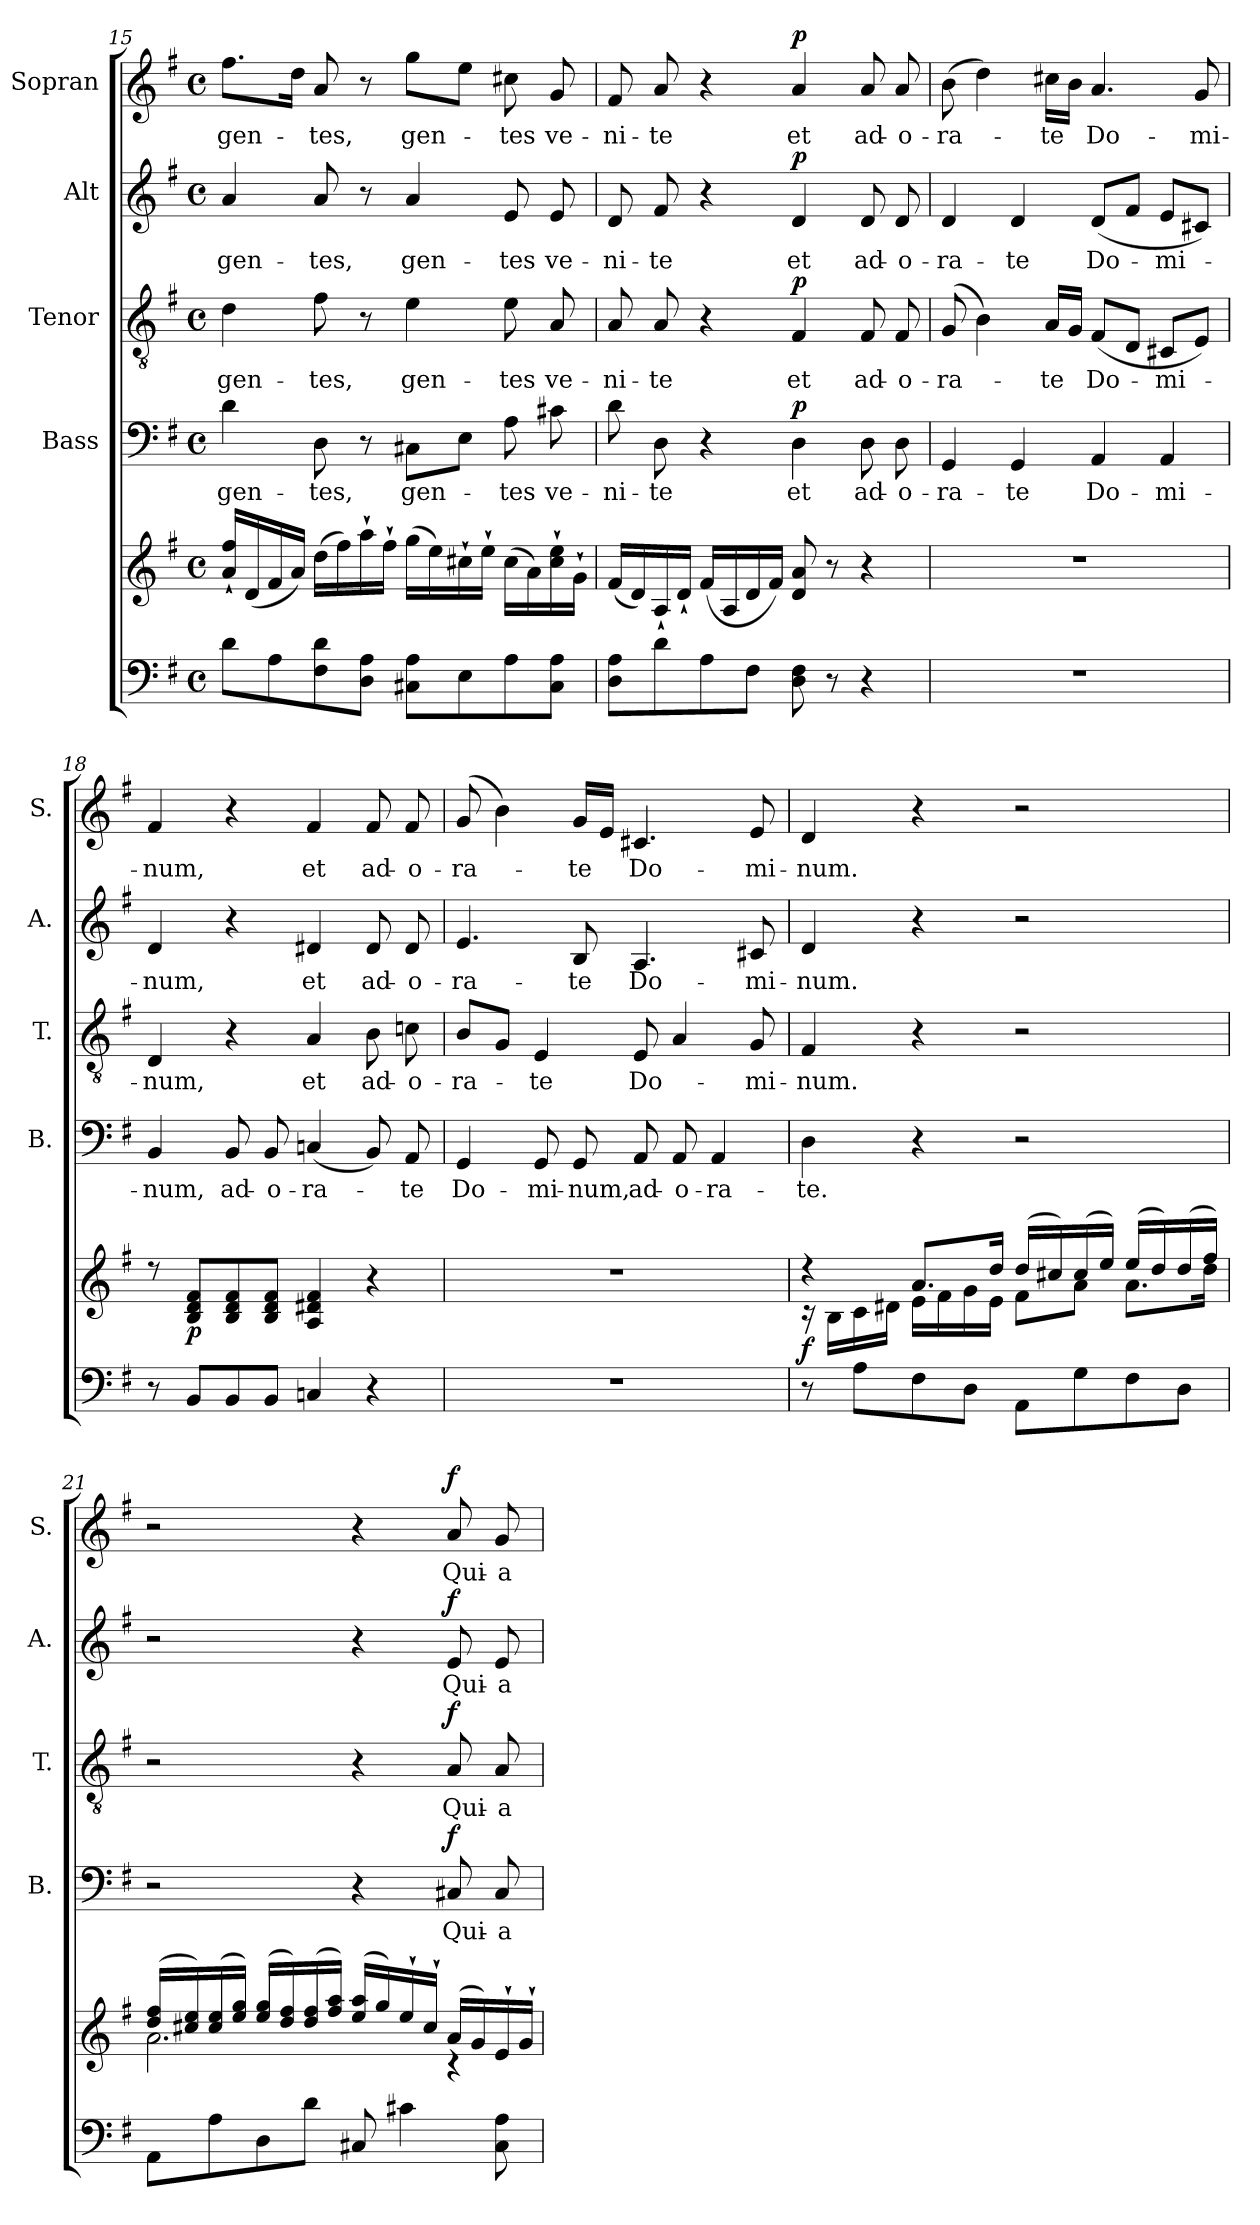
**kern	**kern	**dynam	**kern	**text	**dynam	**kern	**text	**dynam	**kern	**text	**dynam	**kern	**text	**dynam
*part5	*part5	*part5	*part4	*part4	*part4	*part3	*part3	*part3	*part2	*part2	*part2	*part1	*part1	*part1
*staff6	*staff5	*staff5/6	*staff4	*staff4	*staff4	*staff3	*staff3	*staff3	*staff2	*staff2	*staff2	*staff1	*staff1	*staff1
*	*	*	*I"Bass	*	*	*I"Tenor	*	*	*I"Alt	*	*	*I"Sopran	*	*
*	*	*	*I'B.	*	*	*I'T.	*	*	*I'A.	*	*	*I'S.	*	*
*clefF4	*clefG2	*	*clefF4	*	*	*clefGv2	*	*	*clefG2	*	*	*clefG2	*	*
*k[f#]	*k[f#]	*	*k[f#]	*	*	*k[f#]	*	*	*k[f#]	*	*	*k[f#]	*	*
*G:	*G:	*	*G:	*	*	*G:	*	*	*G:	*	*	*G:	*	*
*M4/4	*M4/4	*	*M4/4	*	*	*M4/4	*	*	*M4/4	*	*	*M4/4	*	*
*met(c)	*met(c)	*	*met(c)	*	*	*met(c)	*	*	*met(c)	*	*	*met(c)	*	*
=15	=15	=15	=15	=15	=15	=15	=15	=15	=15	=15	=15	=15	=15	=15
!	!	!	!	!LO:LY:b	!	!	!LO:LY:b	!	!	!LO:LY:b	!	!	!LO:LY:b	!
8d\L	16a/`< 16ff#/`<LL	.	4d\	gen-	.	4d\	gen-	.	4a/	gen-	.	8.ff#\L	gen-	.
.	(<16d/	.	.	.	.	.	.	.	.	.	.	.	.	.
8A\	16f#/	.	.	.	.	.	.	.	.	.	.	.	.	.
.	16a/JJ)	.	.	.	.	.	.	.	.	.	.	16dd\Jk	.	.
!	!	!	!	!LO:LY:b	!	!	!LO:LY:b	!	!	!LO:LY:b	!	!	!LO:LY:b	!
8F#\ 8d\	(>16dd\LL	.	8D\	-tes,	.	8f#\	-tes,	.	8a/	-tes,	.	8a/	-tes,	.
.	16ff#\)	.	.	.	.	.	.	.	.	.	.	.	.	.
8D\ 8A\J	16aa`>\	.	8r	.	.	8r	.	.	8r	.	.	8r	.	.
.	16ff#`>\JJ	.	.	.	.	.	.	.	.	.	.	.	.	.
!	!	!	!	!LO:LY:b	!	!	!LO:LY:b	!	!	!LO:LY:b	!	!	!LO:LY:b	!
8C#X\ 8A\L	(>16gg\LL	.	8C#X\L	gen-	.	4e\	gen-	.	4a/	gen-	.	8gg\L	gen-	.
.	16ee\)	.	.	.	.	.	.	.	.	.	.	.	.	.
8E\	16cc#X`>\	.	8E\J	.	.	.	.	.	.	.	.	8ee\J	.	.
.	16ee`>\JJ	.	.	.	.	.	.	.	.	.	.	.	.	.
!	!	!	!	!LO:LY:b	!	!	!LO:LY:b	!	!	!LO:LY:b	!	!	!LO:LY:b	!
8A\	(>16cc#\LL	.	8A\	-tes	.	8e\	-tes	.	8e/	-tes	.	8cc#X\	-tes	.
.	16a\)	.	.	.	.	.	.	.	.	.	.	.	.	.
!	!	!	!	!LO:LY:b	!	!	!LO:LY:b	!	!	!LO:LY:b	!	!	!LO:LY:b	!
8C#\ 8A\J	16cc#\`> 16ee\`>	.	8c#X\	ve-	.	8A/	ve-	.	8e/	ve-	.	8g/	ve-	.
.	16g`>\JJ	.	.	.	.	.	.	.	.	.	.	.	.	.
=16	=16	=16	=16	=16	=16	=16	=16	=16	=16	=16	=16	=16	=16	=16
!	!	!	!	!LO:LY:b	!	!	!LO:LY:b	!	!	!LO:LY:b	!	!	!LO:LY:b	!
8D\ 8A\L	(<16f#/LL	.	8d\	-ni-	.	8A/	-ni-	.	8d/	-ni-	.	8f#/	-ni-	.
.	16d/)	.	.	.	.	.	.	.	.	.	.	.	.	.
!	!	!	!	!LO:LY:b	!	!	!LO:LY:b	!	!	!LO:LY:b	!	!	!LO:LY:b	!
8d\	16A`</	.	8D\	-te	.	8A/	-te	.	8f#/	-te	.	8a/	-te	.
.	16d`</JJ	.	.	.	.	.	.	.	.	.	.	.	.	.
8A\	(<16f#/LL	.	4r	.	.	4r	.	.	4r	.	.	4r	.	.
.	16A/	.	.	.	.	.	.	.	.	.	.	.	.	.
8F#\J	16d/	.	.	.	.	.	.	.	.	.	.	.	.	.
.	16f#/JJ)	.	.	.	.	.	.	.	.	.	.	.	.	.
!	!	!	!	!LO:LY:b	!LO:DY:a	!	!LO:LY:b	!LO:DY:a	!	!LO:LY:b	!LO:DY:a	!	!LO:LY:b	!LO:DY:a
8D\ 8F#\	8d/ 8a/	.	4D\	et	p	4F#/	et	p	4d/	et	p	4a/	et	p
8r	8r	.	.	.	.	.	.	.	.	.	.	.	.	.
!	!	!	!	!LO:LY:b	!	!	!LO:LY:b	!	!	!LO:LY:b	!	!	!LO:LY:b	!
4r	4r	.	8D\	ad-	.	8F#/	ad-	.	8d/	ad-	.	8a/	ad-	.
!	!	!	!	!LO:LY:b	!	!	!LO:LY:b	!	!	!LO:LY:b	!	!	!LO:LY:b	!
.	.	.	8D\	-o-	.	8F#/	-o-	.	8d/	-o-	.	8a/	-o-	.
!!LO:LB:g=z
=17	=17	=17	=17	=17	=17	=17	=17	=17	=17	=17	=17	=17	=17	=17
!	!	!	!	!LO:LY:b	!	!	!LO:LY:b	!	!	!LO:LY:b	!	!	!LO:LY:b	!
1r	1r	.	4GG/	-ra-	.	(8G/	-ra-	.	4d/	-ra-	.	(>8b\	-ra-	.
.	.	.	.	.	.	4B\)	.	.	.	.	.	4dd\)	.	.
!	!	!	!	!LO:LY:b	!	!	!	!	!	!LO:LY:b	!	!	!	!
.	.	.	4GG/	-te	.	.	.	.	4d/	-te	.	.	.	.
!	!	!	!	!	!	!	!LO:LY:b	!	!	!	!	!	!LO:LY:b	!
.	.	.	.	.	.	16A/LL	-te	.	.	.	.	16cc#X\LL	-te	.
.	.	.	.	.	.	16G/JJ	.	.	.	.	.	16b\JJ	.	.
!	!	!	!	!LO:LY:b	!	!	!LO:LY:b	!	!	!LO:LY:b	!	!	!LO:LY:b	!
.	.	.	4AA/	Do-	.	(>8F#/L	Do-	.	(>8d/L	Do-	.	4.a/	Do-	.
.	.	.	.	.	.	8D/J	.	.	8f#/J	.	.	.	.	.
!	!	!	!	!LO:LY:b	!	!	!LO:LY:b	!	!	!LO:LY:b	!	!	!	!
.	.	.	4AA/	-mi-	.	8C#X/L	-mi-	.	8e/L	-mi-	.	.	.	.
!	!	!	!	!	!	!	!	!	!	!	!	!	!LO:LY:b	!
.	.	.	.	.	.	8E/J)	.	.	8c#X/J)	.	.	8g/	-mi-	.
=18	=18	=18	=18	=18	=18	=18	=18	=18	=18	=18	=18	=18	=18	=18
!	!	!	!	!LO:LY:b	!	!	!LO:LY:b	!	!	!LO:LY:b	!	!	!LO:LY:b	!
8r	8rcc	.	4BB/	-num,	.	4D/	-num,	.	4d/	-num,	.	4f#/	-num,	.
!	!	!LO:DY:b	!	!	!	!	!	!	!	!	!	!	!	!
8BB/L	8B/ 8d/ 8f#/L	p	.	.	.	.	.	.	.	.	.	.	.	.
!	!	!	!	!LO:LY:b	!	!	!	!	!	!	!	!	!	!
8BB/	8B/ 8d/ 8f#/	.	8BB/	ad-	.	4r	.	.	4r	.	.	4r	.	.
!	!	!	!	!LO:LY:b	!	!	!	!	!	!	!	!	!	!
8BB/J	8B/ 8d/ 8f#/J	.	8BB/	-o-	.	.	.	.	.	.	.	.	.	.
!	!	!	!	!LO:LY:b	!	!	!LO:LY:b	!	!	!LO:LY:b	!	!	!LO:LY:b	!
4Cn/	4A/ 4d#X/ 4f#/	.	(<4Cn/	-ra-	.	4A/	et	.	4d#X/	et	.	4f#/	et	.
!	!	!	!	!	!	!	!LO:LY:b	!	!	!LO:LY:b	!	!	!LO:LY:b	!
4r	4r	.	8BB/)	.	.	8B\	ad-	.	8d#/	ad-	.	8f#/	ad-	.
!	!	!	!	!LO:LY:b	!	!	!LO:LY:b	!	!	!LO:LY:b	!	!	!LO:LY:b	!
.	.	.	8AA/	-te	.	8cn\	-o-	.	8d#/	-o-	.	8f#/	-o-	.
=19	=19	=19	=19	=19	=19	=19	=19	=19	=19	=19	=19	=19	=19	=19
!	!	!	!	!LO:LY:b	!	!	!LO:LY:b	!	!	!LO:LY:b	!	!	!LO:LY:b	!
1r	1r	.	4GG/	Do-	.	8B/L	-ra-	.	4.e/	-ra-	.	(8g/	-ra-	.
.	.	.	.	.	.	8G/J	.	.	.	.	.	4b\)	.	.
!	!	!	!	!LO:LY:b	!	!	!LO:LY:b	!	!	!	!	!	!	!
.	.	.	8GG/	-mi-	.	4E/	-te	.	.	.	.	.	.	.
!	!	!	!	!LO:LY:b	!	!	!	!	!	!LO:LY:b	!	!	!LO:LY:b	!
.	.	.	8GG/	-num,	.	.	.	.	8B/	-te	.	16g/LL	-te	.
.	.	.	.	.	.	.	.	.	.	.	.	16e/JJ	.	.
!	!	!	!	!LO:LY:b	!	!	!LO:LY:b	!	!	!LO:LY:b	!	!	!LO:LY:b	!
.	.	.	8AA/	ad-	.	8E/	Do-	.	4.A/	Do-	.	4.c#X/	Do-	.
!	!	!	!	!LO:LY:b	!	!	!	!	!	!	!	!	!	!
.	.	.	8AA/	-o-	.	4A/	.	.	.	.	.	.	.	.
!	!	!	!	!LO:LY:b	!	!	!	!	!	!	!	!	!	!
.	.	.	4AA/	-ra-	.	.	.	.	.	.	.	.	.	.
!	!	!	!	!	!	!	!LO:LY:b	!	!	!LO:LY:b	!	!	!LO:LY:b	!
.	.	.	.	.	.	8G/	-mi-	.	8c#X/	-mi-	.	8e/	-mi-	.
=20	=20	=20	=20	=20	=20	=20	=20	=20	=20	=20	=20	=20	=20	=20
*	*^	*	*	*	*	*	*	*	*	*	*	*	*	*
!	!	!	!LO:DY:b	!	!LO:LY:b	!	!	!LO:LY:b	!	!	!LO:LY:b	!	!	!LO:LY:b	!
8r	4rdd	16rc	f	4D\	-te.	.	4F#/	-num.	.	4d/	-num.	.	4d/	-num.	.
.	.	16B\LL	.	.	.	.	.	.	.	.	.	.	.	.	.
8A\L	.	16c\	.	.	.	.	.	.	.	.	.	.	.	.	.
.	.	16d#X\JJ	.	.	.	.	.	.	.	.	.	.	.	.	.
8F#\	8.a/L	16e\LL	.	4r	.	.	4r	.	.	4r	.	.	4r	.	.
.	.	16f#\	.	.	.	.	.	.	.	.	.	.	.	.	.
8D\J	.	16g\	.	.	.	.	.	.	.	.	.	.	.	.	.
.	16dd/Jk	16e\JJ	.	.	.	.	.	.	.	.	.	.	.	.	.
8AA\L	(>16dd/LL	8f#\L	.	2r	.	.	2r	.	.	2r	.	.	2r	.	.
.	16cc#X/)	.	.	.	.	.	.	.	.	.	.	.	.	.	.
8G\	(>16cc#/	8a\J	.	.	.	.	.	.	.	.	.	.	.	.	.
.	16ee/JJ)	.	.	.	.	.	.	.	.	.	.	.	.	.	.
8F#\	(>16ee/LL	8.a\L	.	.	.	.	.	.	.	.	.	.	.	.	.
.	16dd/)	.	.	.	.	.	.	.	.	.	.	.	.	.	.
8D\J	(>16dd/	.	.	.	.	.	.	.	.	.	.	.	.	.	.
.	16ff#/JJ)	16dd\Jk	.	.	.	.	.	.	.	.	.	.	.	.	.
=21	=21	=21	=21	=21	=21	=21	=21	=21	=21	=21	=21	=21	=21	=21	=21
8AA\L	(>16dd/ 16ff#/LL	2.a\	.	2r	.	.	2r	.	.	2r	.	.	2r	.	.
.	16cc#X/ 16ee/)	.	.	.	.	.	.	.	.	.	.	.	.	.	.
8A\	(>16cc#/ 16ee/	.	.	.	.	.	.	.	.	.	.	.	.	.	.
.	16ee/ 16gg/JJ)	.	.	.	.	.	.	.	.	.	.	.	.	.	.
8D\	(>16ee/ 16gg/LL	.	.	.	.	.	.	.	.	.	.	.	.	.	.
.	16dd/ 16ff#/)	.	.	.	.	.	.	.	.	.	.	.	.	.	.
8d\J	(>16dd/ 16ff#/	.	.	.	.	.	.	.	.	.	.	.	.	.	.
.	16ff#/ 16aa/JJ)	.	.	.	.	.	.	.	.	.	.	.	.	.	.
8C#X/	(>16ee/ 16aa/LL	.	.	4r	.	.	4r	.	.	4r	.	.	4r	.	.
.	16gg/)	.	.	.	.	.	.	.	.	.	.	.	.	.	.
4c#X\	16ee`</	.	.	.	.	.	.	.	.	.	.	.	.	.	.
.	16cc#`</JJ	.	.	.	.	.	.	.	.	.	.	.	.	.	.
!	!	!	!	!	!LO:LY:b	!LO:DY:a	!	!LO:LY:b	!LO:DY:a	!	!LO:LY:b	!LO:DY:a	!	!LO:LY:b	!LO:DY:a
.	(>16a/LL	4rc	.	8C#X/	Qui-	f	8A/	Qui-	f	8e/	Qui-	f	8a/	Qui-	f
.	16g/)	.	.	.	.	.	.	.	.	.	.	.	.	.	.
!	!	!	!	!	!LO:LY:b	!	!	!LO:LY:b	!	!	!LO:LY:b	!	!	!LO:LY:b	!
8C#\ 8A\	16e`</	.	.	8C#/	-a	.	8A/	-a	.	8e/	-a	.	8g/	-a	.
.	16g`</JJ	.	.	.	.	.	.	.	.	.	.	.	.	.	.
*	*v	*v	*	*	*	*	*	*	*	*	*	*	*	*	*
=	=	=	=	=	=	=	=	=	=	=	=	=	=	=
*-	*-	*-	*-	*-	*-	*-	*-	*-	*-	*-	*-	*-	*-	*-
